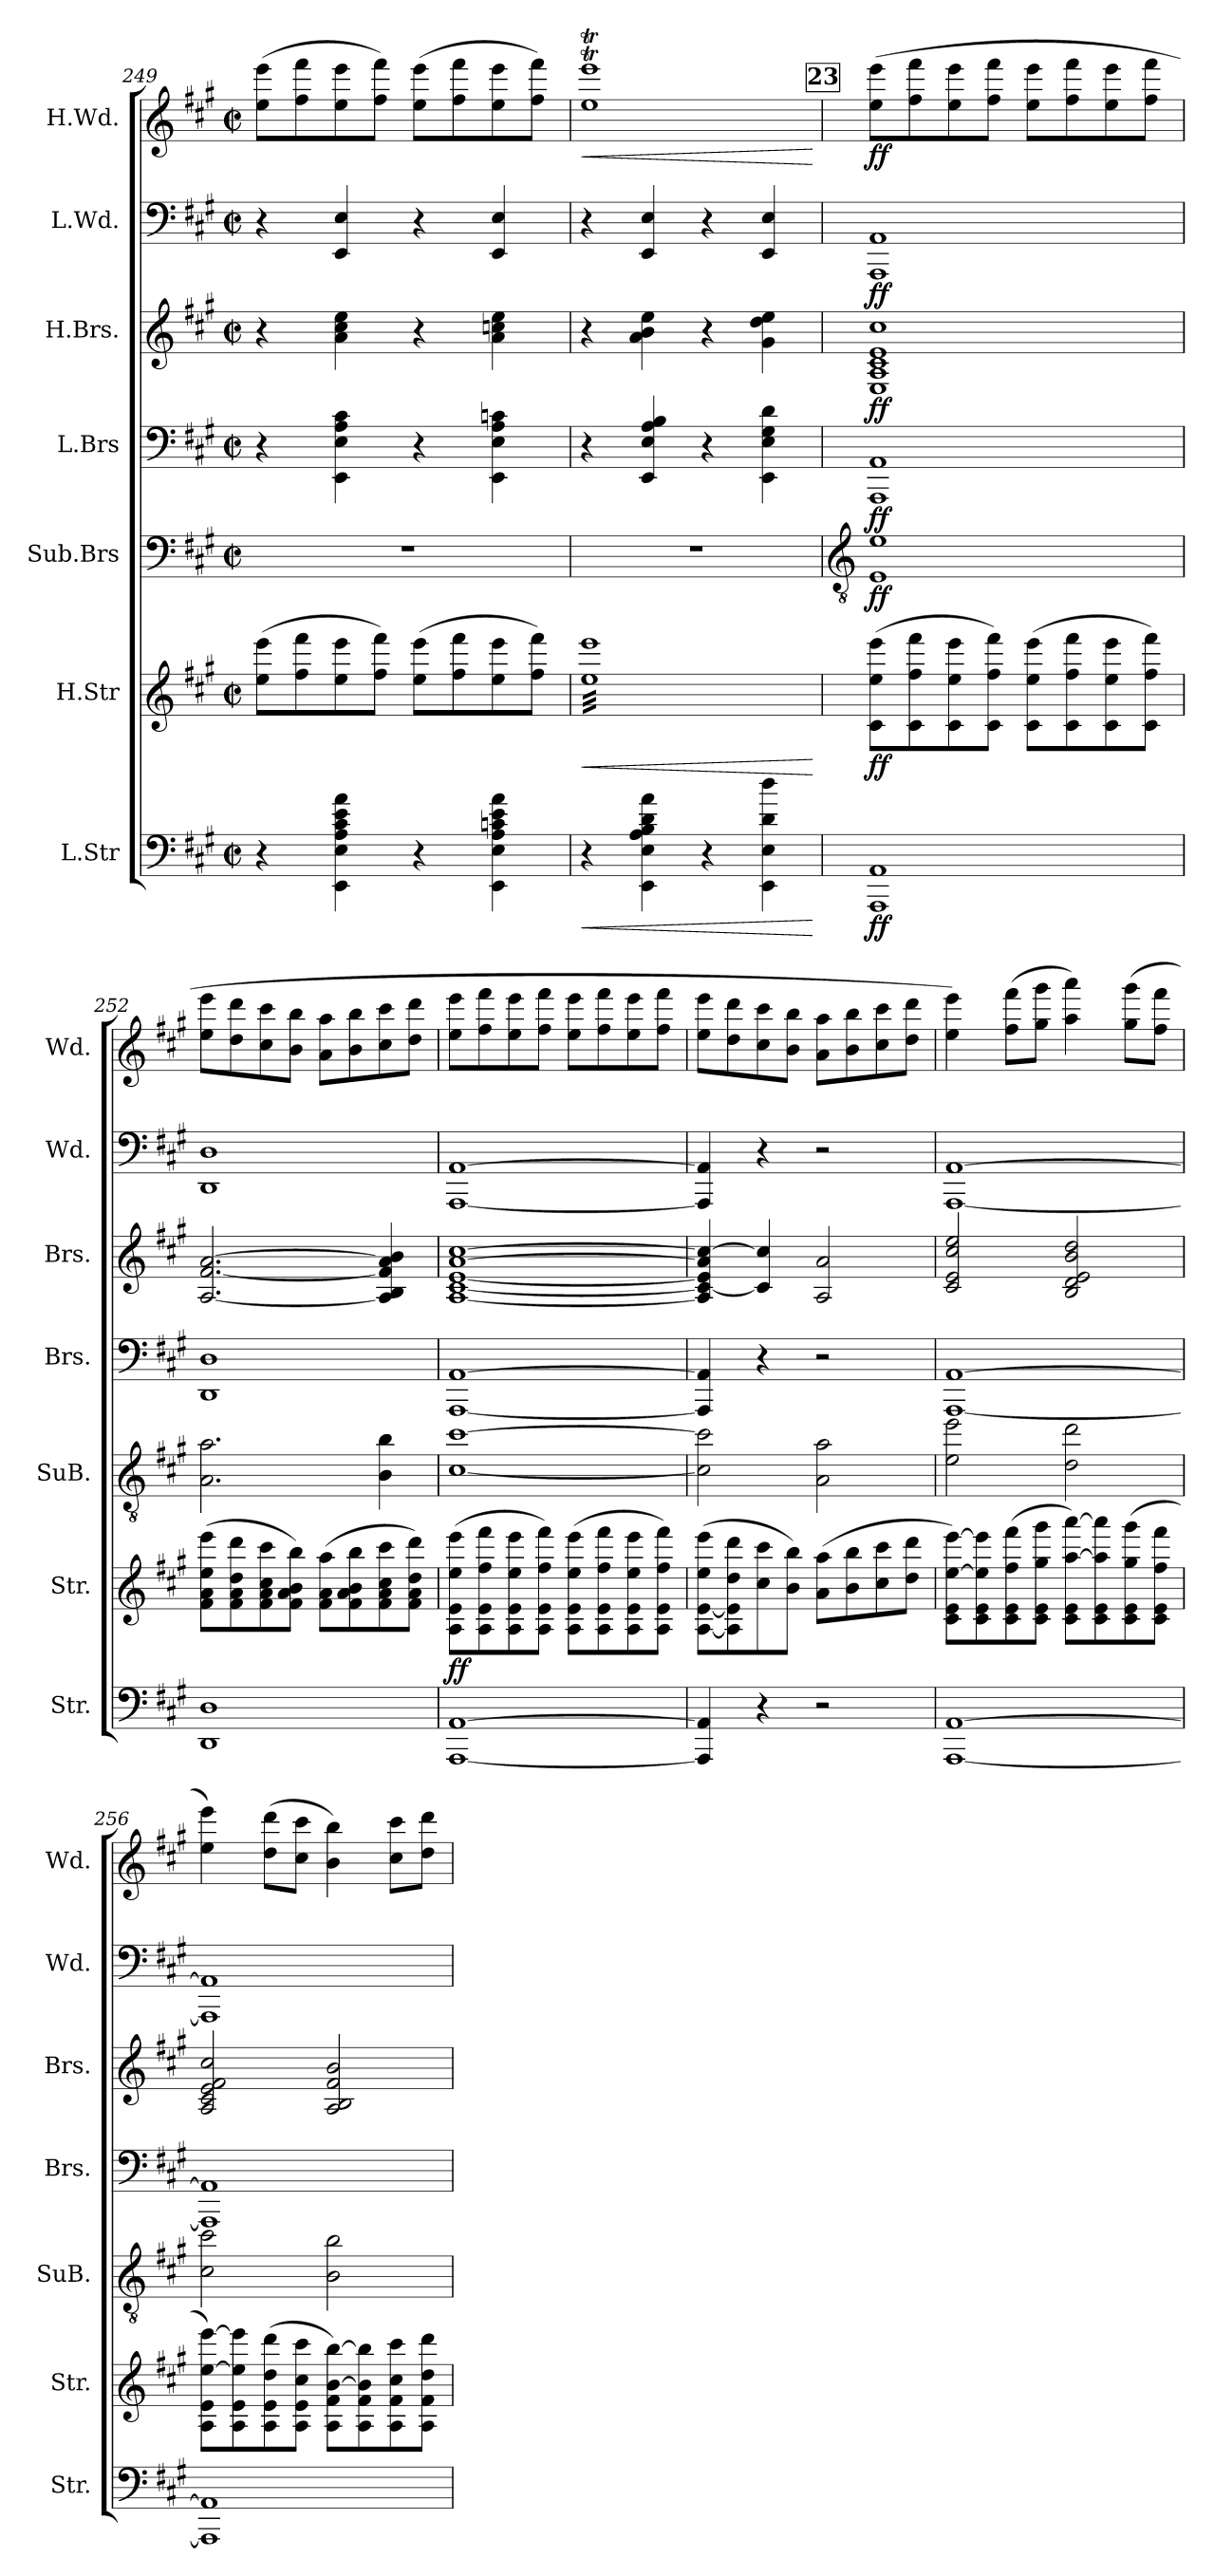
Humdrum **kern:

**kern	**dynam	**kern	**dynam	**kern	**dynam	**kern	**dynam	**kern	**dynam	**kern	**dynam	**kern	**dynam
*part7	*part7	*part6	*part6	*part5	*part5	*part4	*part4	*part3	*part3	*part2	*part2	*part1	*part1
*staff7	*staff7	*staff6	*staff6	*staff5	*staff5	*staff4	*staff4	*staff3	*staff3	*staff2	*staff2	*staff1	*staff1
*I"L.Str	*	*I"H.Str	*	*I"Sub.Brs	*	*I"L.Brs	*	*I"H.Brs.	*	*I"L.Wd.	*	*I"H.Wd.	*
*I'Str.	*	*I'Str.	*	*I'SuB.	*	*I'Brs.	*	*I'Brs.	*	*I'Wd.	*	*I'Wd.	*
*clefF4	*	*clefG2	*	*clefF4	*	*clefF4	*	*clefG2	*	*clefF4	*	*clefG2	*
*k[f#c#g#]	*	*k[f#c#g#]	*	*k[f#c#g#]	*	*k[f#c#g#]	*	*k[f#c#g#]	*	*k[f#c#g#]	*	*k[f#c#g#]	*
*M2/2	*	*M2/2	*	*M2/2	*	*M2/2	*	*M2/2	*	*M2/2	*	*M2/2	*
*met(c|)	*	*met(c|)	*	*met(c|)	*	*met(c|)	*	*met(c|)	*	*met(c|)	*	*met(c|)	*
=249	=249	=249	=249	=249	=249	=249	=249	=249	=249	=249	=249	=249	=249
4r	.	(8ee\ 8eee\L	.	1r	.	4r	.	4r	.	4r	.	(8ee\ 8eee\L	.
.	.	8ff#\ 8fff#\	.	.	.	.	.	.	.	.	.	8ff#\ 8fff#\	.
4EE\ 4E\ 4A\ 4c#\ 4e\ 4a\	.	8ee\ 8eee\	.	.	.	4EE\ 4E\ 4A\ 4c#\	.	4a\ 4cc#\ 4ee\	.	4EE/ 4E/	.	8ee\ 8eee\	.
.	.	8ff#\ 8fff#\J)	.	.	.	.	.	.	.	.	.	8ff#\ 8fff#\J)	.
4r	.	(8ee\ 8eee\L	.	.	.	4r	.	4r	.	4r	.	(8ee\ 8eee\L	.
.	.	8ff#\ 8fff#\	.	.	.	.	.	.	.	.	.	8ff#\ 8fff#\	.
4EE\ 4E\ 4A\ 4cn\ 4e\ 4a\	.	8ee\ 8eee\	.	.	.	4EE\ 4E\ 4A\ 4cn\	.	4a\ 4ccn\ 4ee\	.	4EE/ 4E/	.	8ee\ 8eee\	.
.	.	8ff#\ 8fff#\J)	.	.	.	.	.	.	.	.	.	8ff#\ 8fff#\J)	.
=250	=250	=250	=250	=250	=250	=250	=250	=250	=250	=250	=250	=250	=250
!	!LO:HP:b	!	!LO:HP:b	!	!	!	!	!	!	!	!	!	!LO:HP:b
*	*	*tremolo	*	*	*	*	*	*	*	*	*	*	*
4r	<	32ee 32eeeLLL	<	1r	.	4r	.	4r	.	4r	.	1eeT 1eeeT	<
.	.	32ee 32eee	.	.	.	.	.	.	.	.	.	.	.
.	.	32ee 32eee	.	.	.	.	.	.	.	.	.	.	.
.	.	32ee 32eee	.	.	.	.	.	.	.	.	.	.	.
.	.	32ee 32eee	.	.	.	.	.	.	.	.	.	.	.
.	.	32ee 32eee	.	.	.	.	.	.	.	.	.	.	.
.	.	32ee 32eee	.	.	.	.	.	.	.	.	.	.	.
.	.	32ee 32eee	.	.	.	.	.	.	.	.	.	.	.
4EE\ 4E\ 4A\ 4B\ 4d\ 4a\	.	32ee 32eee	.	.	.	4EE/ 4E/ 4A/ 4B/	.	4a\ 4b\ 4ee\	.	4EE/ 4E/	.	.	.
.	.	32ee 32eee	.	.	.	.	.	.	.	.	.	.	.
.	.	32ee 32eee	.	.	.	.	.	.	.	.	.	.	.
.	.	32ee 32eee	.	.	.	.	.	.	.	.	.	.	.
.	.	32ee 32eee	.	.	.	.	.	.	.	.	.	.	.
.	.	32ee 32eee	.	.	.	.	.	.	.	.	.	.	.
.	.	32ee 32eee	.	.	.	.	.	.	.	.	.	.	.
.	.	32ee 32eee	.	.	.	.	.	.	.	.	.	.	.
4r	.	32ee 32eee	.	.	.	4r	.	4r	.	4r	.	.	.
.	.	32ee 32eee	.	.	.	.	.	.	.	.	.	.	.
.	.	32ee 32eee	.	.	.	.	.	.	.	.	.	.	.
.	.	32ee 32eee	.	.	.	.	.	.	.	.	.	.	.
.	.	32ee 32eee	.	.	.	.	.	.	.	.	.	.	.
.	.	32ee 32eee	.	.	.	.	.	.	.	.	.	.	.
.	.	32ee 32eee	.	.	.	.	.	.	.	.	.	.	.
.	.	32ee 32eee	.	.	.	.	.	.	.	.	.	.	.
4EE\ 4E\ 4d\ 4dd\	.	32ee 32eee	.	.	.	4EE\ 4E\ 4G#\ 4d\	.	4g#\ 4dd\ 4ee\	.	4EE/ 4E/	.	.	.
.	.	32ee 32eee	.	.	.	.	.	.	.	.	.	.	.
.	.	32ee 32eee	.	.	.	.	.	.	.	.	.	.	.
.	.	32ee 32eee	.	.	.	.	.	.	.	.	.	.	.
.	.	32ee 32eee	.	.	.	.	.	.	.	.	.	.	.
.	.	32ee 32eee	.	.	.	.	.	.	.	.	.	.	.
.	.	32ee 32eee	.	.	.	.	.	.	.	.	.	.	.
.	.	32ee 32eeeJJJ	.	.	.	.	.	.	.	.	.	.	.
*	*	*Xtremolo	*	*	*	*	*	*	*	*	*	*	*
.	[	.	[	.	.	.	.	.	.	.	.	.	[
!!LO:PB:g=z
!!LO:REH:place=s1:a:B:fs=14:t=23
=251	=251	=251	=251	=251	=251	=251	=251	=251	=251	=251	=251	=251	=251
*	*	*	*	*clefGv2	*	*	*	*	*	*	*	*	*
!	!LO:DY:b	!	!LO:DY:b	!	!LO:DY:b	!	!LO:DY:b	!	!LO:DY:b	!	!LO:DY:b	!	!LO:DY:b
1AAA 1AA	ff	(8c#\ 8ee\ 8eee\L	ff	1E 1e	ff	1AAA 1AA	ff	1E 1A 1c# 1e 1cc#	ff	1AAA 1AA	ff	(8ee\ 8eee\L	ff
.	.	8c#\ 8ff#\ 8fff#\	.	.	.	.	.	.	.	.	.	8ff#\ 8fff#\	.
.	.	8c#\ 8ee\ 8eee\	.	.	.	.	.	.	.	.	.	8ee\ 8eee\	.
.	.	8c#\ 8ff#\ 8fff#\J)	.	.	.	.	.	.	.	.	.	8ff#\ 8fff#\J	.
.	.	(8c#\ 8ee\ 8eee\L	.	.	.	.	.	.	.	.	.	8ee\ 8eee\L	.
.	.	8c#\ 8ff#\ 8fff#\	.	.	.	.	.	.	.	.	.	8ff#\ 8fff#\	.
.	.	8c#\ 8ee\ 8eee\	.	.	.	.	.	.	.	.	.	8ee\ 8eee\	.
.	.	8c#\ 8ff#\ 8fff#\J)	.	.	.	.	.	.	.	.	.	8ff#\ 8fff#\J	.
=252	=252	=252	=252	=252	=252	=252	=252	=252	=252	=252	=252	=252	=252
1DD 1D	.	(8f#\ 8a\ 8ee\ 8eee\L	.	2.A\ 2.a\	.	1DD 1D	.	[2.A/ [2.f#/ [2.a/	.	1DD 1D	.	8ee\ 8eee\L	.
.	.	8f#\ 8a\ 8dd\ 8ddd\	.	.	.	.	.	.	.	.	.	8dd\ 8ddd\	.
.	.	8f#\ 8a\ 8cc#\ 8ccc#\	.	.	.	.	.	.	.	.	.	8cc#\ 8ccc#\	.
.	.	8f#\ 8a\ 8b\ 8bb\J)	.	.	.	.	.	.	.	.	.	8b\ 8bb\J	.
.	.	(8f#\ 8a\ 8aa\L	.	.	.	.	.	.	.	.	.	8a\ 8aa\L	.
.	.	8f#\ 8a\ 8b\ 8bb\	.	.	.	.	.	.	.	.	.	8b\ 8bb\	.
.	.	8f#\ 8a\ 8cc#\ 8ccc#\	.	4B\ 4b\	.	.	.	4A/] 4B/ 4f#/] 4a/] 4b/	.	.	.	8cc#\ 8ccc#\	.
.	.	8f#\ 8a\ 8dd\ 8ddd\J)	.	.	.	.	.	.	.	.	.	8dd\ 8ddd\J	.
=253	=253	=253	=253	=253	=253	=253	=253	=253	=253	=253	=253	=253	=253
!	!	!	!LO:DY:b	!	!	!	!	!	!	!	!	!	!
[1AAA [1AA	.	(8A\ 8e\ 8ee\ 8eee\L	ff	[1c# [1cc#	.	[1AAA [1AA	.	[1A [1c# [1e [1a [1cc#	.	[1AAA [1AA	.	8ee\ 8eee\L	.
.	.	8A\ 8e\ 8ff#\ 8fff#\	.	.	.	.	.	.	.	.	.	8ff#\ 8fff#\	.
.	.	8A\ 8e\ 8ee\ 8eee\	.	.	.	.	.	.	.	.	.	8ee\ 8eee\	.
.	.	8A\ 8e\ 8ff#\ 8fff#\J)	.	.	.	.	.	.	.	.	.	8ff#\ 8fff#\J	.
.	.	(8A\ 8e\ 8ee\ 8eee\L	.	.	.	.	.	.	.	.	.	8ee\ 8eee\L	.
.	.	8A\ 8e\ 8ff#\ 8fff#\	.	.	.	.	.	.	.	.	.	8ff#\ 8fff#\	.
.	.	8A\ 8e\ 8ee\ 8eee\	.	.	.	.	.	.	.	.	.	8ee\ 8eee\	.
.	.	8A\ 8e\ 8ff#\ 8fff#\J)	.	.	.	.	.	.	.	.	.	8ff#\ 8fff#\J	.
!!LO:LB:g=z
=254	=254	=254	=254	=254	=254	=254	=254	=254	=254	=254	=254	=254	=254
4AAA/] 4AA/]	.	([8A\ [8e\ 8ee\ 8eee\L	.	2c#\] 2cc#\]	.	4AAA/] 4AA/]	.	4A/] 4c#/_ 4e/] 4a/] 4cc#/_	.	4AAA/] 4AA/]	.	8ee\ 8eee\L	.
.	.	8A\] 8e\] 8dd\ 8ddd\	.	.	.	.	.	.	.	.	.	8dd\ 8ddd\	.
4r	.	8cc#\ 8ccc#\	.	.	.	4r	.	4c#/] 4cc#/]	.	4r	.	8cc#\ 8ccc#\	.
.	.	8b\ 8bb\J)	.	.	.	.	.	.	.	.	.	8b\ 8bb\J	.
2r	.	(8a\ 8aa\L	.	2A\ 2a\	.	2r	.	2A/ 2a/	.	2r	.	8a\ 8aa\L	.
.	.	8b\ 8bb\	.	.	.	.	.	.	.	.	.	8b\ 8bb\	.
.	.	8cc#\ 8ccc#\	.	.	.	.	.	.	.	.	.	8cc#\ 8ccc#\	.
.	.	8dd\ 8ddd\J	.	.	.	.	.	.	.	.	.	8dd\ 8ddd\J	.
=255	=255	=255	=255	=255	=255	=255	=255	=255	=255	=255	=255	=255	=255
[1AAA [1AA	.	8c#\ 8e\ [8ee\ [8eee\L)	.	2e\ 2ee\	.	[1AAA [1AA	.	2c#/ 2e/ 2cc#/ 2ee/	.	[1AAA [1AA	.	4ee\ 4eee\)	.
.	.	8c#\ 8e\ 8ee\] 8eee\]	.	.	.	.	.	.	.	.	.	.	.
.	.	(8c#\ 8e\ 8ff#\ 8fff#\	.	.	.	.	.	.	.	.	.	(8ff#\ 8fff#\L	.
.	.	8c#\ 8e\ 8gg#\ 8ggg#\J	.	.	.	.	.	.	.	.	.	8gg#\ 8ggg#\J	.
.	.	8c#\ 8e\ [8aa\ [8aaa\L)	.	2d\ 2dd\	.	.	.	2B/ 2d/ 2e/ 2b/ 2dd/	.	.	.	4aa\ 4aaa\)	.
.	.	8c#\ 8e\ 8aa\] 8aaa\]	.	.	.	.	.	.	.	.	.	.	.
.	.	(8c#\ 8e\ 8gg#\ 8ggg#\	.	.	.	.	.	.	.	.	.	(8gg#\ 8ggg#\L	.
.	.	8c#\ 8e\ 8ff#\ 8fff#\J	.	.	.	.	.	.	.	.	.	8ff#\ 8fff#\J	.
=256	=256	=256	=256	=256	=256	=256	=256	=256	=256	=256	=256	=256	=256
1AAA] 1AA]	.	8A\ 8e\ [8ee\ [8eee\L)	.	2c#\ 2cc#\	.	1AAA] 1AA]	.	2A/ 2c#/ 2e/ 2f#/ 2cc#/	.	1AAA] 1AA]	.	4ee\ 4eee\)	.
.	.	8A\ 8e\ 8ee\] 8eee\]	.	.	.	.	.	.	.	.	.	.	.
.	.	(8A\ 8e\ 8dd\ 8ddd\	.	.	.	.	.	.	.	.	.	(8dd\ 8ddd\L	.
.	.	8A\ 8e\ 8cc#\ 8ccc#\J	.	.	.	.	.	.	.	.	.	8cc#\ 8ccc#\J	.
.	.	8A\ 8f#\ [8b\ [8bb\L)	.	2B\ 2b\	.	.	.	2A/ 2B/ 2f#/ 2b/	.	.	.	4b\ 4bb\)	.
.	.	8A\ 8f#\ 8b\] 8bb\]	.	.	.	.	.	.	.	.	.	.	.
.	.	8A\ 8f#\ 8cc#\ 8ccc#\	.	.	.	.	.	.	.	.	.	8cc#\ 8ccc#\L	.
.	.	8A\ 8f#\ 8dd\ 8ddd\J	.	.	.	.	.	.	.	.	.	8dd\ 8ddd\J	.
=	=	=	=	=	=	=	=	=	=	=	=	=	=
*-	*-	*-	*-	*-	*-	*-	*-	*-	*-	*-	*-	*-	*-
